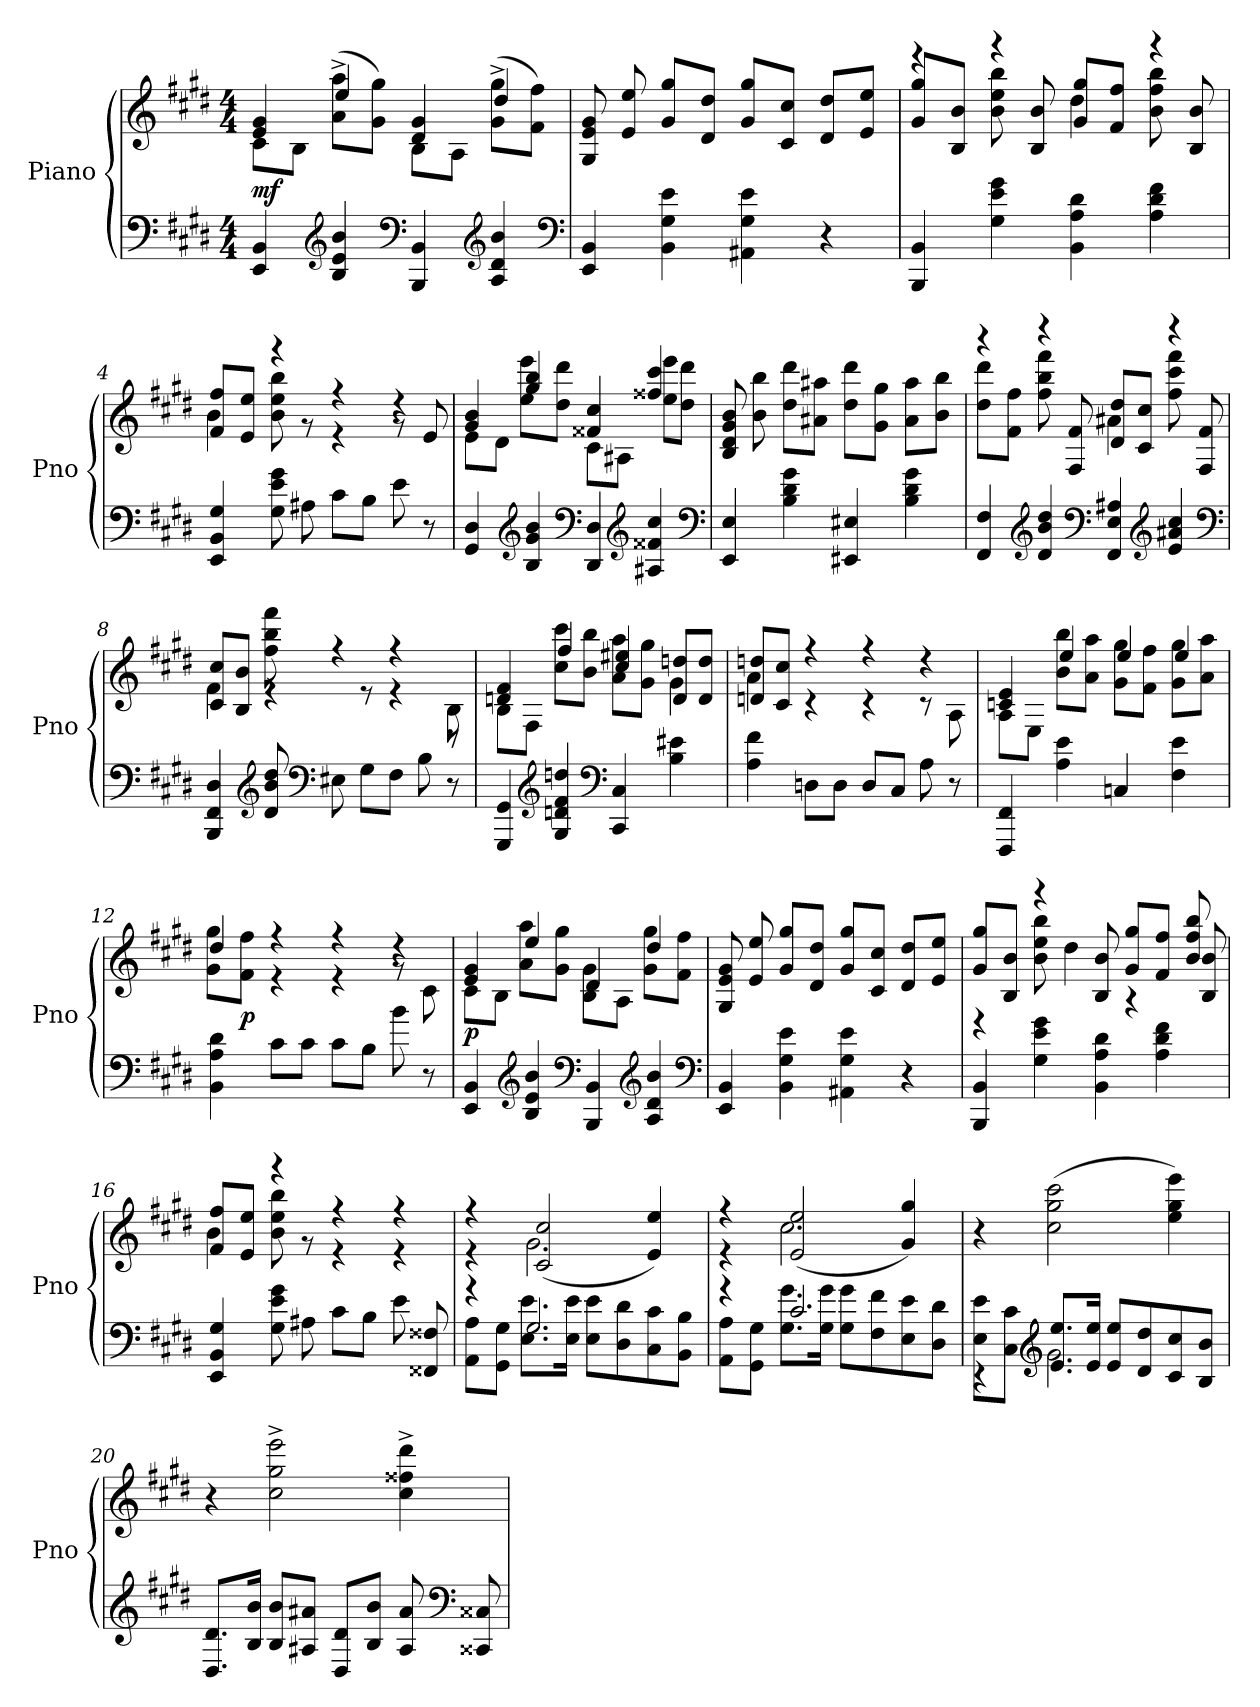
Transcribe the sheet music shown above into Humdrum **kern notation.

**kern	**kern	**dynam
*part1	*part1	*part1
*staff2	*staff1	*staff1/2
*I"Piano	*	*
*I'Pno	*	*
*clefF4	*clefG2	*
*k[f#c#g#d#]	*k[f#c#g#d#]	*
*M4/4	*M4/4	*
*MM144	*MM144	*
=1	=1	=1
*	*^	*
4EE/ 4BB/	8c#\L	4e/ 4g#/	mf
.	8B\J	.	.
*clefG2	*	*	*
4B/ 4e/ 4b/	(8a^\ 8aa^\L	4ee/	.
.	8g#\ 8gg#\J)	.	.
*clefF4	*	*	*
4BBB/ 4BB/	8B\L	4d#/ 4g#/	.
.	8A\J	.	.
*clefG2	*	*	*
4A/ 4d#/ 4b/	(8g#^\ 8gg#^\L	4dd#/	.
.	8f#\ 8ff#\J)	.	.
*	*v	*v	*
*clefF4	*	*
=2	=2	=2
4EE/ 4BB/	8G#/ 8e/ 8g#/	.
.	8e/ 8ee/	.
4BB\ 4G#\ 4e\	8g#/ 8gg#/L	.
.	8d#/ 8dd#/J	.
4AA#X\ 4G#\ 4e\	8g#/ 8gg#/L	.
.	8c#/ 8cc#/J	.
4r	8d#/ 8dd#/L	.
.	8e/ 8ee/J	.
=3	=3	=3
*	*^	*
4BBB/ 4BB/	4r	8g#/ 8gg#/L	.
.	.	8B/ 8b/J	.
4G#\ 4e\ 4g#\	4r	8b\ 8ee\ 8bb\	.
.	.	8B/ 8b/	.
4BB\ 4A\ 4d#\	4dd#\	8g#/ 8gg#/L	.
.	.	8f#/ 8ff#/J	.
4A\ 4d#\ 4f#\	4r	8b\ 8ff#\ 8bb\	.
.	.	8B/ 8b/	.
=4	=4	=4	=4
4EE/ 4BB/ 4G#/	8f#/ 8ff#/L	4b\	.
.	8e/ 8ee/J	.	.
8G#\ 8e\ 8g#\	4r	8b\ 8ee\ 8bb\	.
8A#X\	.	8r	.
8c#\L	4r	4r	.
8B\J	.	.	.
8e\	4r	8r	.
8r	.	8e/	.
=5	=5	=5	=5
4GG#/ 4D#/	4g#/ 4b/	8e\L	.
.	.	8d#\J	.
*clefG2	*	*	*
4B/ 4g#/ 4b/	4gg#/ 4bb/	8ee\ 8eee\L	.
.	.	8dd#\ 8ddd#\J	.
*clefF4	*	*	*
4DD#/ 4D#/	4f##X/ 4cc#/	8c#\L	.
.	.	8A#X\J	.
*clefG2	*	*	*
4A#X/ 4f##X/ 4cc#/	4ff##X/ 4ccc#/	8ee\ 8eee\L	.
.	.	8dd#\ 8ddd#\J	.
*	*v	*v	*
*clefF4	*	*
=6	=6	=6
4EE/ 4E/	8B/ 8d#/ 8g#/ 8b/	.
.	8b\ 8bb\	.
4B\ 4d#\ 4g#\	8dd#\ 8ddd#\L	.
.	8a#X\ 8aa#X\J	.
4EE#X/ 4E#X/	8dd#\ 8ddd#\L	.
.	8g#\ 8gg#\J	.
4B\ 4d#\ 4g#\	8a#\ 8aa#\L	.
.	8b\ 8bb\J	.
=7	=7	=7
*	*^	*
4FF#/ 4F#/	4r	8dd#\ 8ddd#\L	.
.	.	8f#\ 8ff#\J	.
*clefG2	*	*	*
4d#/ 4b/ 4dd#/	4r	8ff#\ 8bb\ 8fff#\	.
.	.	8F#/ 8f#/	.
*clefF4	*	*	*
4FF#/ 4E/ 4A#X/	4a#X\	8d#/ 8dd#/L	.
.	.	8c#/ 8cc#/J	.
*clefG2	*	*	*
4e/ 4a#X/ 4cc#/	4r	8ff#\ 8ccc#\ 8fff#\	.
.	.	8F#/ 8f#/	.
*clefF4	*	*	*
=8	=8	=8	=8
4BBB/ 4FF#/ 4D#/	4f#\	8c#/ 8cc#/L	.
.	.	8B/ 8b/J	.
*clefG2	*	*	*
8d#/ 8b/ 8dd#/	8ff#\ 8bb\ 8fff#\	4r	.
*clefF4	*	*	*
8E#X\	4r	.	.
8G#\L	.	8r	.
8F#\J	4r	4r	.
8B\	.	.	.
8r	8B\	8r	.
=9	=9	=9	=9
4GGG#/ 4GG#/	8B\L	4dn/ 4f#/	.
.	8F#\J	.	.
*clefG2	*	*	*
4G#/ 4dn/ 4f#/ 4ddn/	8cc#\ 8ccc#\L	4ff#/	.
.	8b\ 8bb\J	.	.
*clefF4	*	*	*
4CC#/ 4C#/	8a\ 8aa\L	4cc#/ 4ee#X/	.
.	8g#\ 8gg#\J	.	.
4B\ 4e#X\	4g#\	8d/ 8ddn/L	.
.	.	8d/ 8dd/J	.
=10	=10	=10	=10
4A\ 4f#\	4a\	8dn/ 8ddn/L	.
.	.	8c#/ 8cc#/J	.
8Dn\L	4r	4r	.
8D\J	.	.	.
8D/L	4r	4r	.
8C#/J	.	.	.
8A\	4r	8r	.
8r	.	8A\	.
=11	=11	=11	=11
4FFF#/ 4FF#/	8A\L	4cn/ 4e/	.
.	8E\J	.	.
4A\ 4e\	8b\ 8bb\L	4ee/	.
.	8a\ 8aa\J	.	.
4Cn/	8g#\ 8gg#\L	4ee/	.
.	8f#\ 8ff#\J	.	.
4F#\ 4e\	8g#\ 8gg#\L	4ee/	.
.	8a\ 8aa\J	.	.
=12	=12	=12	=12
4BB\ 4A\ 4d#\	4dd#/	8g#\ 8gg#\L	.
.	.	8f#\ 8ff#\J	p
8c#\L	4r	4r	.
8c#\J	.	.	.
8c#\L	4r	4r	.
8B\J	.	.	.
8b\	4r	8r	.
8r	.	8c#\	.
=13	=13	=13	=13
4EE/ 4BB/	4e/ 4g#/	8c#\L	p
.	.	8B\J	.
*clefG2	*	*	*
4B/ 4e/ 4b/	4ee/	8a\ 8aa\L	.
.	.	8g#\ 8gg#\J	.
*clefF4	*	*	*
4BBB/ 4BB/	4d#/	8B\ 8g#\L	.
.	.	8A\J	.
*clefG2	*	*	*
4A/ 4d#/ 4b/	4dd#/	8g#\ 8gg#\L	.
.	.	8f#\ 8ff#\J	.
*	*v	*v	*
*clefF4	*	*
=14	=14	=14
4EE/ 4BB/	8G#/ 8e/ 8g#/	.
.	8e/ 8ee/	.
4BB\ 4G#\ 4e\	8g#/ 8gg#/L	.
.	8d#/ 8dd#/J	.
4AA#X\ 4G#\ 4e\	8g#/ 8gg#/L	.
.	8c#/ 8cc#/J	.
4r	8d#/ 8dd#/L	.
.	8e/ 8ee/J	.
=15	=15	=15
*	*^	*
4BBB/ 4BB/	8g#/ 8gg#/L	4r	.
.	8B/ 8b/J	.	.
4G#\ 4e\ 4g#\	4r	8b\ 8ee\ 8bb\	.
.	.	4dd#\	.
4BB\ 4A\ 4d#\	8B/ 8b/	.	.
.	8g#/ 8gg#/L	4r	.
4A\ 4d#\ 4f#\	8f#/ 8ff#/J	.	.
.	8b/ 8ff#/ 8bb/	8B/ 8b/	.
=16	=16	=16	=16
4EE/ 4BB/ 4G#/	8f#/ 8ff#/L	4b\	.
.	8e/ 8ee/J	.	.
8G#\ 8e\ 8g#\	4r	8b\ 8ee\ 8bb\	.
8A#X\	.	8r	.
8c#\L	4r	4r	.
8B\J	.	.	.
8e\	4r	4r	.
8FF##X/ 8F##X/	.	.	.
=17	=17	=17	=17
*^	*	*	*
4r	8AA\ 8A\L	4r	4r	.
.	8GG#\ 8G#\J	.	.	.
2.G#/	8.E\ 8.e\L	2.g#\	(2c#/ 2cc#/	.
.	16E\ 16e\Jk	.	.	.
.	8E\ 8e\L	.	.	.
.	8D#\ 8d#\	.	.	.
.	8C#\ 8c#\	.	4e/ 4ee/)	.
.	8BB\ 8B\J	.	.	.
=18	=18	=18	=18	=18
4r	8AA\ 8A\L	4r	4r	.
.	8GG#\ 8G#\J	.	.	.
8.G#\ 8.g#\L	2.c#/	2.cc#\	(2e/ 2ee/	.
16G#\ 16g#\Jk	.	.	.	.
8G#\ 8g#\L	.	.	.	.
8F#\ 8f#\	.	.	.	.
8E\ 8e\	.	.	4g#/ 4gg#/)	.
8D#\ 8d#\J	.	.	.	.
*	*	*v	*v	*
=19	=19	=19	=19
8E\ 8e\L	4r	4r	.
8C#\ 8c#\J	.	.	.
*clefG2	*	*	*
2.g#\	8.e/ 8.ee/L	(2cc#\ 2gg#\ 2ccc#\	.
.	16e/ 16ee/Jk	.	.
.	8e/ 8ee/L	.	.
.	8d#/ 8dd#/	.	.
.	8c#/ 8cc#/	4ee\ 4gg#\ 4eee\)	.
.	8B/ 8b/J	.	.
*v	*v	*	*
=20	=20	=20
8.D#/ 8.d#/L	4r	.
16B/ 16b/Jk	.	.
8B/ 8b/L	2cc#^\ 2gg#^\ 2eee^\	.
8A#X/ 8a#X/J	.	.
8D#/ 8d#/L	.	.
8B/ 8b/J	.	.
8A#/ 8a#/	4cc#^\ 4ff##X^\ 4ddd#^\	.
*clefF4	*	*
8CC##X/ 8C##X/	.	.
=	=	=
*-	*-	*-
